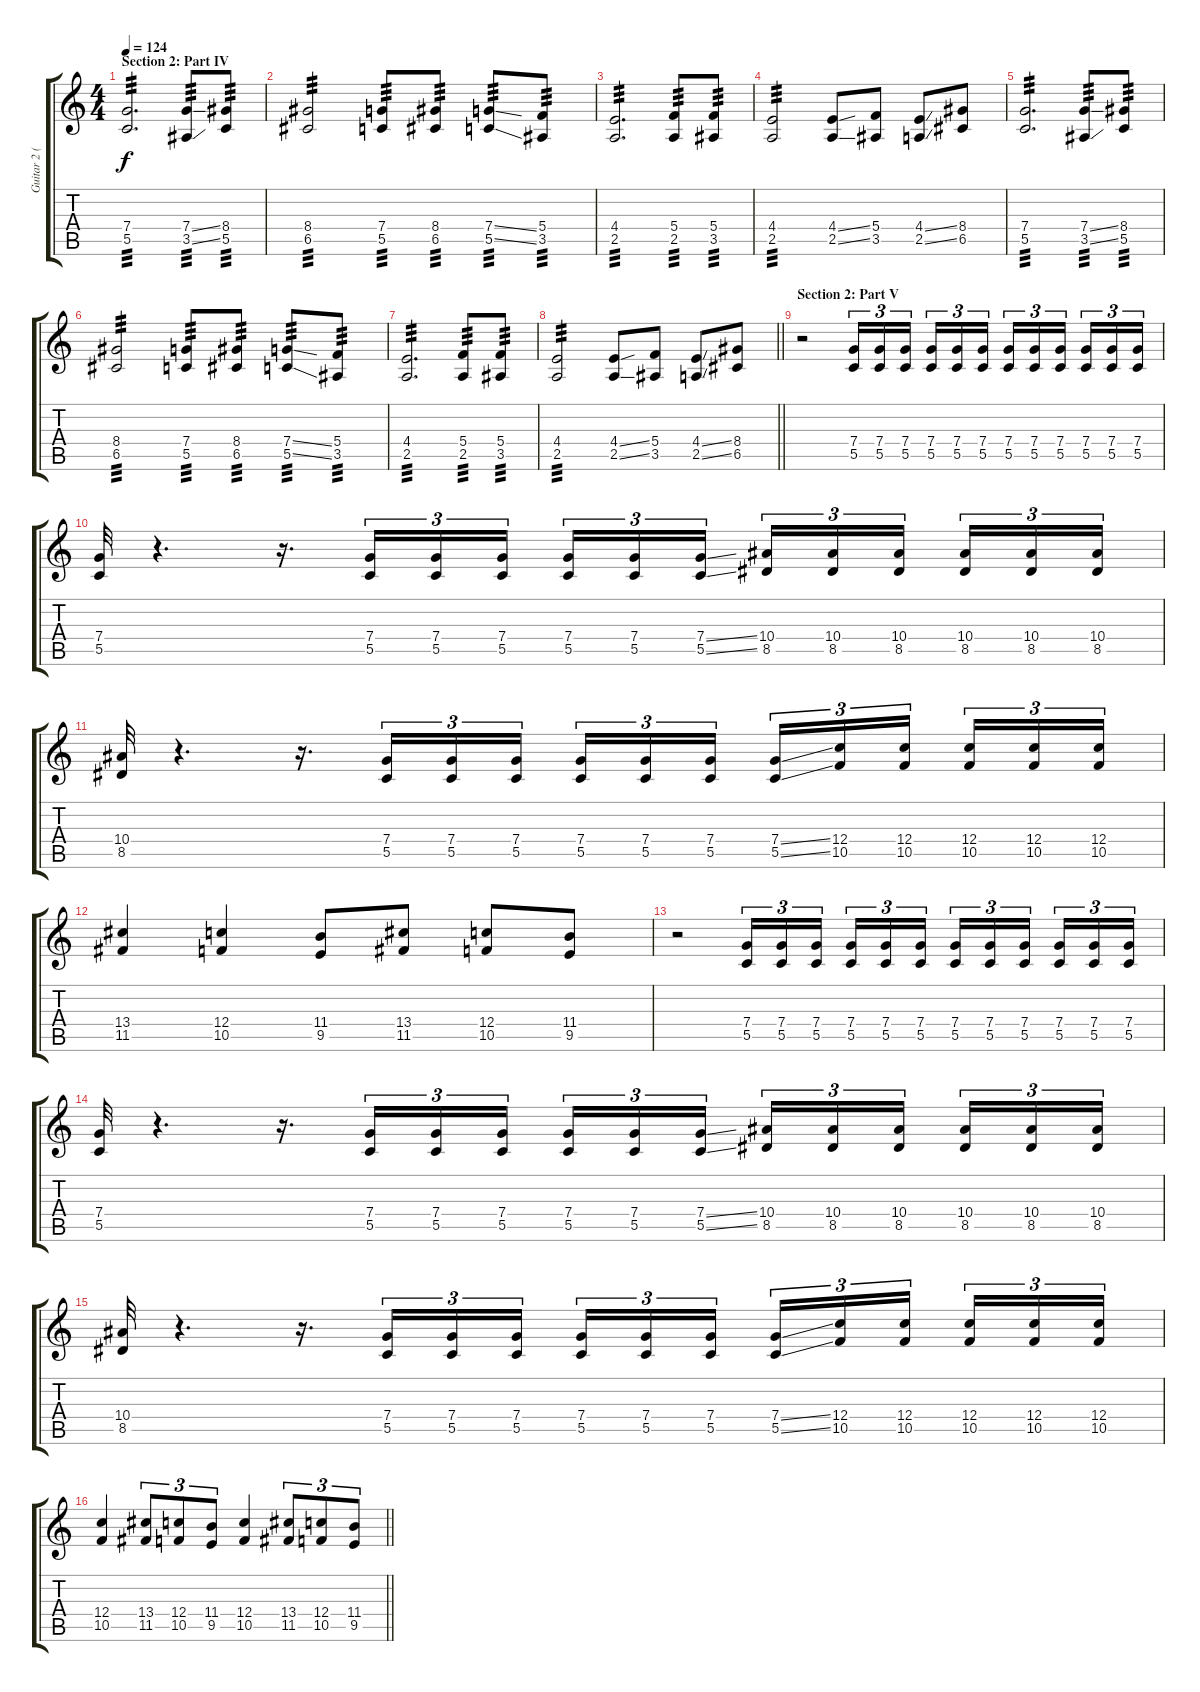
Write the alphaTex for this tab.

\track ("Guitar 2 (Distortion)" "Guitar 2 (") {instrument distortionguitar}
\staff {score tabs}
\tuning (D4 A3 F3 C3 G2 D2) {hide}
\ts (4 4)
\section ("" "Section 2: Part IV")
\tempo 124
\clef g2
\ks c
(7.4 5.5).2{d tp 3 dy f} (7.4{ss} 3.5{ss}).8{tp 3} (8.4 5.5).8{tp 3} |
(8.4 6.5).2{tp 3} (7.4 5.5).8{tp 3} (8.4 6.5).8{tp 3} (7.4{ss} 5.5{ss}).8{tp 3} (5.4 3.5).8{tp 3} |
(4.4 2.5).2{d tp 3} (5.4 2.5).8{tp 3} (5.4 3.5).8{tp 3} |
(4.4 2.5).2{tp 3} (4.4{ss} 2.5{ss}).8 (5.4 3.5).8 (4.4{ss} 2.5{ss}).8 (8.4 6.5).8 |
(7.4 5.5).2{d tp 3} (7.4{ss} 3.5{ss}).8{tp 3} (8.4 5.5).8{tp 3} |
(8.4 6.5).2{tp 3} (7.4 5.5).8{tp 3} (8.4 6.5).8{tp 3} (7.4{ss} 5.5{ss}).8{tp 3} (5.4 3.5).8{tp 3} |
(4.4 2.5).2{d tp 3} (5.4 2.5).8{tp 3} (5.4 3.5).8{tp 3} |
\barLineRight lightlight
(4.4 2.5).2{tp 3} (4.4{ss} 2.5{ss}).8 (5.4 3.5).8 (4.4{ss} 2.5{ss}).8 (8.4 6.5).8 |
\section ("" "Section 2: Part V")
r.2 (7.4 5.5).16{tu (3 2)} (7.4 5.5).16{tu (3 2)} (7.4 5.5).16{tu (3 2) beam splitsecondary} (7.4 5.5).16{tu (3 2)} (7.4 5.5).16{tu (3 2)} (7.4 5.5).16{tu (3 2)} (7.4 5.5).16{tu (3 2)} (7.4 5.5).16{tu (3 2)} (7.4 5.5).16{tu (3 2) beam splitsecondary} (7.4 5.5).16{tu (3 2)} (7.4 5.5).16{tu (3 2)} (7.4 5.5).16{tu (3 2)} |
(7.4 5.5).32 r.4{d} r.16{d} (7.4 5.5).16{tu (3 2)} (7.4 5.5).16{tu (3 2)} (7.4 5.5).16{tu (3 2) beam splitsecondary} (7.4 5.5).16{tu (3 2)} (7.4 5.5).16{tu (3 2)} (7.4{ss} 5.5{ss}).16{tu (3 2)} (10.4 8.5).16{tu (3 2)} (10.4 8.5).16{tu (3 2)} (10.4 8.5).16{tu (3 2) beam splitsecondary} (10.4 8.5).16{tu (3 2)} (10.4 8.5).16{tu (3 2)} (10.4 8.5).16{tu (3 2)} |
(10.4 8.5).32 r.4{d} r.16{d} (7.4 5.5).16{tu (3 2)} (7.4 5.5).16{tu (3 2)} (7.4 5.5).16{tu (3 2) beam splitsecondary} (7.4 5.5).16{tu (3 2)} (7.4 5.5).16{tu (3 2)} (7.4 5.5).16{tu (3 2)} (7.4{ss} 5.5{ss}).16{tu (3 2)} (12.4 10.5).16{tu (3 2)} (12.4 10.5).16{tu (3 2) beam splitsecondary} (12.4 10.5).16{tu (3 2)} (12.4 10.5).16{tu (3 2)} (12.4 10.5).16{tu (3 2)} |
(13.4 11.5).4 (12.4 10.5).4 (11.4 9.5).8 (13.4 11.5).8 (12.4 10.5).8 (11.4 9.5).8 |
r.2 (7.4 5.5).16{tu (3 2)} (7.4 5.5).16{tu (3 2)} (7.4 5.5).16{tu (3 2) beam splitsecondary} (7.4 5.5).16{tu (3 2)} (7.4 5.5).16{tu (3 2)} (7.4 5.5).16{tu (3 2)} (7.4 5.5).16{tu (3 2)} (7.4 5.5).16{tu (3 2)} (7.4 5.5).16{tu (3 2) beam splitsecondary} (7.4 5.5).16{tu (3 2)} (7.4 5.5).16{tu (3 2)} (7.4 5.5).16{tu (3 2)} |
(7.4 5.5).32 r.4{d} r.16{d} (7.4 5.5).16{tu (3 2)} (7.4 5.5).16{tu (3 2)} (7.4 5.5).16{tu (3 2) beam splitsecondary} (7.4 5.5).16{tu (3 2)} (7.4 5.5).16{tu (3 2)} (7.4{ss} 5.5{ss}).16{tu (3 2)} (10.4 8.5).16{tu (3 2)} (10.4 8.5).16{tu (3 2)} (10.4 8.5).16{tu (3 2) beam splitsecondary} (10.4 8.5).16{tu (3 2)} (10.4 8.5).16{tu (3 2)} (10.4 8.5).16{tu (3 2)} |
(10.4 8.5).32 r.4{d} r.16{d} (7.4 5.5).16{tu (3 2)} (7.4 5.5).16{tu (3 2)} (7.4 5.5).16{tu (3 2) beam splitsecondary} (7.4 5.5).16{tu (3 2)} (7.4 5.5).16{tu (3 2)} (7.4 5.5).16{tu (3 2)} (7.4{ss} 5.5{ss}).16{tu (3 2)} (12.4 10.5).16{tu (3 2)} (12.4 10.5).16{tu (3 2) beam splitsecondary} (12.4 10.5).16{tu (3 2)} (12.4 10.5).16{tu (3 2)} (12.4 10.5).16{tu (3 2)} |
\barLineRight lightlight
(12.4 10.5).4 (13.4 11.5).8{tu (3 2)} (12.4 10.5).8{tu (3 2)} (11.4 9.5).8{tu (3 2)} (12.4 10.5).4 (13.4 11.5).8{tu (3 2)} (12.4 10.5).8{tu (3 2)} (11.4 9.5).8{tu (3 2)}
